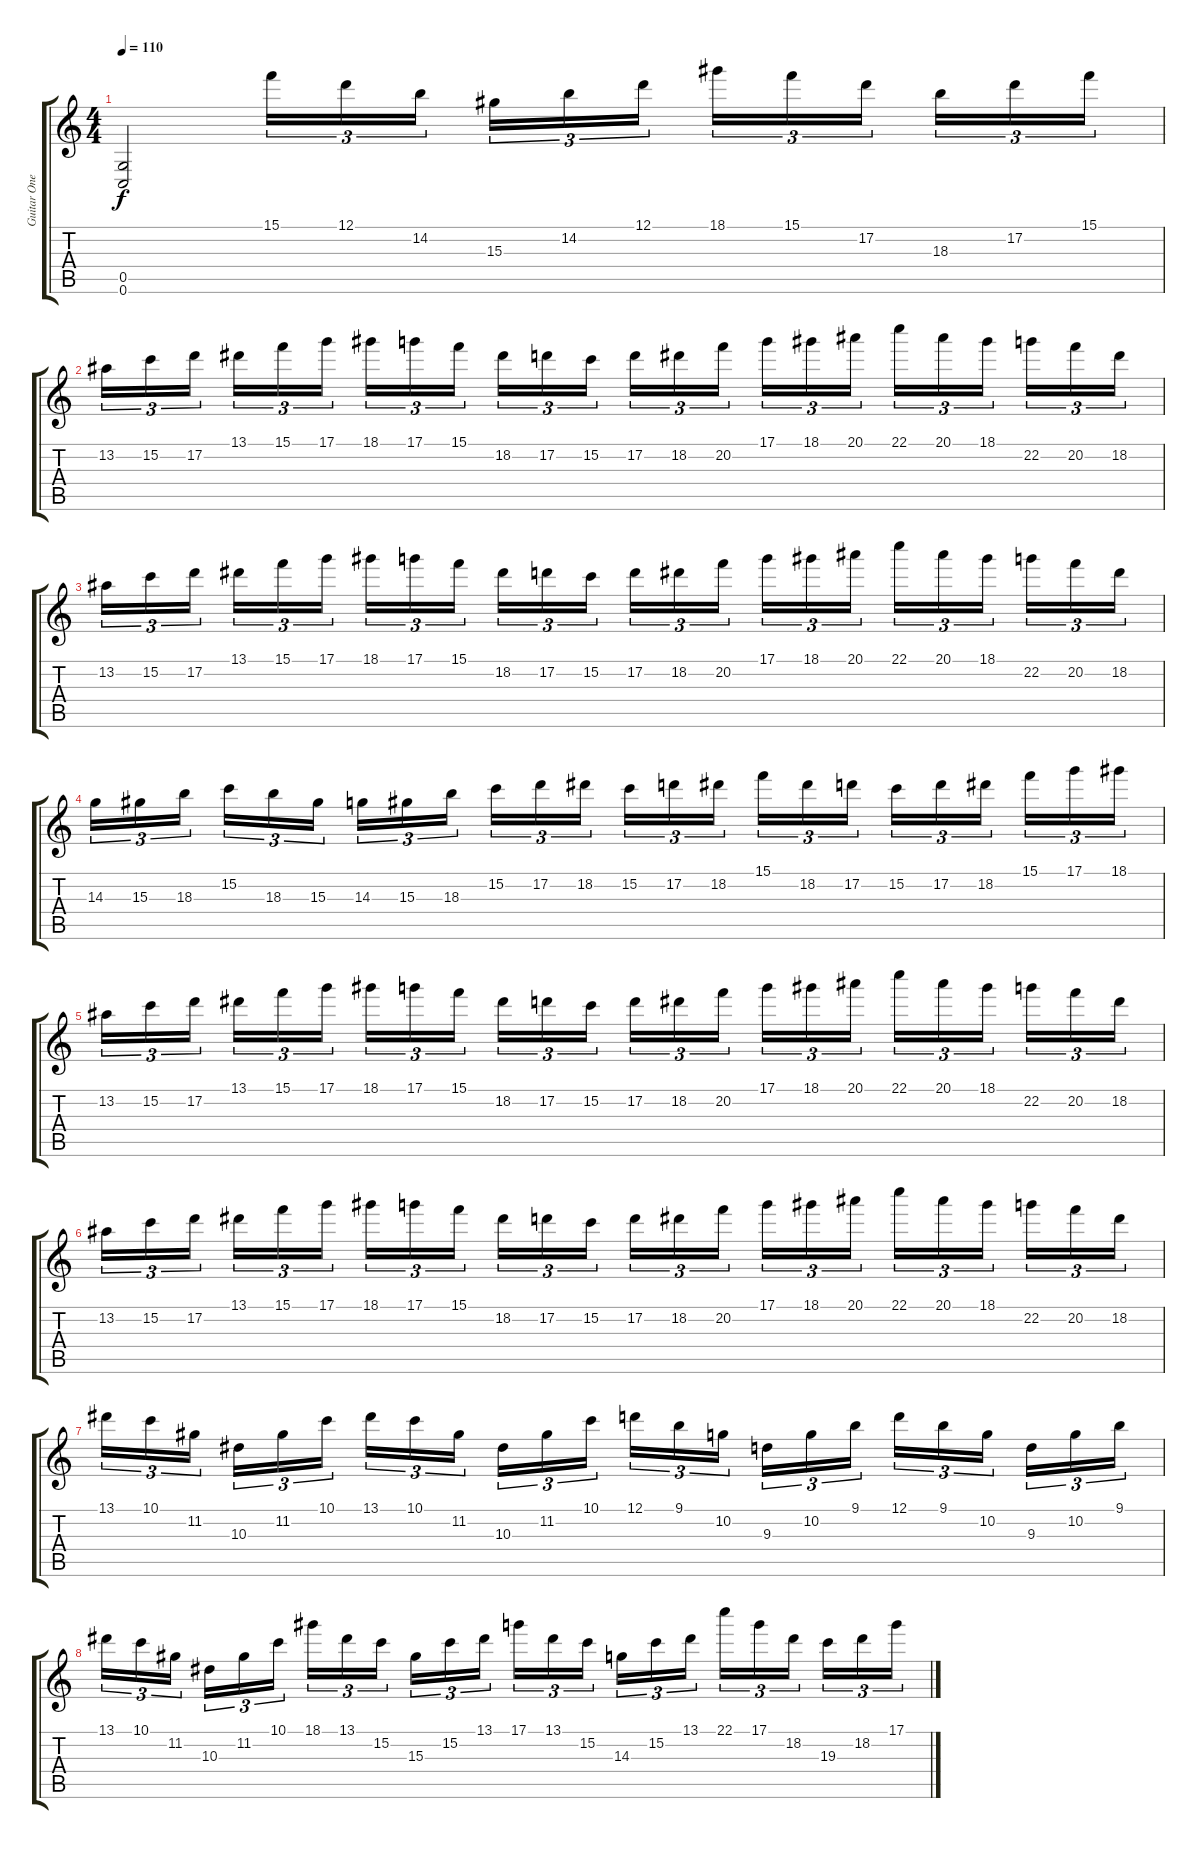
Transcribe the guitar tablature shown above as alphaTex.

\track ("Guitar One Right" "Guitar One") {instrument overdrivenguitar}
\staff {score tabs}
\tuning (D4 A3 F3 C3 G2 C2) {hide}
\ts (4 4)
\tempo 110
\clef g2
\ks c
(0.5 0.6).2{dy f} 15.1.16{tu (3 2)} 12.1.16{tu (3 2)} 14.2.16{tu (3 2)} 15.3.16{tu (3 2)} 14.2.16{tu (3 2)} 12.1.16{tu (3 2)} 18.1.16{tu (3 2)} 15.1.16{tu (3 2)} 17.2.16{tu (3 2)} 18.3.16{tu (3 2)} 17.2.16{tu (3 2)} 15.1.16{tu (3 2)} |
13.2.16{tu (3 2)} 15.2.16{tu (3 2)} 17.2.16{tu (3 2)} 13.1.16{tu (3 2)} 15.1.16{tu (3 2)} 17.1.16{tu (3 2)} 18.1.16{tu (3 2)} 17.1.16{tu (3 2)} 15.1.16{tu (3 2)} 18.2.16{tu (3 2)} 17.2.16{tu (3 2)} 15.2.16{tu (3 2)} 17.2.16{tu (3 2)} 18.2.16{tu (3 2)} 20.2.16{tu (3 2)} 17.1.16{tu (3 2)} 18.1.16{tu (3 2)} 20.1.16{tu (3 2)} 22.1.16{tu (3 2)} 20.1.16{tu (3 2)} 18.1.16{tu (3 2)} 22.2.16{tu (3 2)} 20.2.16{tu (3 2)} 18.2.16{tu (3 2)} |
13.2.16{tu (3 2)} 15.2.16{tu (3 2)} 17.2.16{tu (3 2)} 13.1.16{tu (3 2)} 15.1.16{tu (3 2)} 17.1.16{tu (3 2)} 18.1.16{tu (3 2)} 17.1.16{tu (3 2)} 15.1.16{tu (3 2)} 18.2.16{tu (3 2)} 17.2.16{tu (3 2)} 15.2.16{tu (3 2)} 17.2.16{tu (3 2)} 18.2.16{tu (3 2)} 20.2.16{tu (3 2)} 17.1.16{tu (3 2)} 18.1.16{tu (3 2)} 20.1.16{tu (3 2)} 22.1.16{tu (3 2)} 20.1.16{tu (3 2)} 18.1.16{tu (3 2)} 22.2.16{tu (3 2)} 20.2.16{tu (3 2)} 18.2.16{tu (3 2)} |
14.3.16{tu (3 2)} 15.3.16{tu (3 2)} 18.3.16{tu (3 2)} 15.2.16{tu (3 2)} 18.3.16{tu (3 2)} 15.3.16{tu (3 2)} 14.3.16{tu (3 2)} 15.3.16{tu (3 2)} 18.3.16{tu (3 2)} 15.2.16{tu (3 2)} 17.2.16{tu (3 2)} 18.2.16{tu (3 2)} 15.2.16{tu (3 2)} 17.2.16{tu (3 2)} 18.2.16{tu (3 2)} 15.1.16{tu (3 2)} 18.2.16{tu (3 2)} 17.2.16{tu (3 2)} 15.2.16{tu (3 2)} 17.2.16{tu (3 2)} 18.2.16{tu (3 2)} 15.1.16{tu (3 2)} 17.1.16{tu (3 2)} 18.1.16{tu (3 2)} |
13.2.16{tu (3 2)} 15.2.16{tu (3 2)} 17.2.16{tu (3 2)} 13.1.16{tu (3 2)} 15.1.16{tu (3 2)} 17.1.16{tu (3 2)} 18.1.16{tu (3 2)} 17.1.16{tu (3 2)} 15.1.16{tu (3 2)} 18.2.16{tu (3 2)} 17.2.16{tu (3 2)} 15.2.16{tu (3 2)} 17.2.16{tu (3 2)} 18.2.16{tu (3 2)} 20.2.16{tu (3 2)} 17.1.16{tu (3 2)} 18.1.16{tu (3 2)} 20.1.16{tu (3 2)} 22.1.16{tu (3 2)} 20.1.16{tu (3 2)} 18.1.16{tu (3 2)} 22.2.16{tu (3 2)} 20.2.16{tu (3 2)} 18.2.16{tu (3 2)} |
13.2.16{tu (3 2)} 15.2.16{tu (3 2)} 17.2.16{tu (3 2)} 13.1.16{tu (3 2)} 15.1.16{tu (3 2)} 17.1.16{tu (3 2)} 18.1.16{tu (3 2)} 17.1.16{tu (3 2)} 15.1.16{tu (3 2)} 18.2.16{tu (3 2)} 17.2.16{tu (3 2)} 15.2.16{tu (3 2)} 17.2.16{tu (3 2)} 18.2.16{tu (3 2)} 20.2.16{tu (3 2)} 17.1.16{tu (3 2)} 18.1.16{tu (3 2)} 20.1.16{tu (3 2)} 22.1.16{tu (3 2)} 20.1.16{tu (3 2)} 18.1.16{tu (3 2)} 22.2.16{tu (3 2)} 20.2.16{tu (3 2)} 18.2.16{tu (3 2)} |
13.1.16{tu (3 2)} 10.1.16{tu (3 2)} 11.2.16{tu (3 2)} 10.3.16{tu (3 2)} 11.2.16{tu (3 2)} 10.1.16{tu (3 2)} 13.1.16{tu (3 2)} 10.1.16{tu (3 2)} 11.2.16{tu (3 2)} 10.3.16{tu (3 2)} 11.2.16{tu (3 2)} 10.1.16{tu (3 2)} 12.1.16{tu (3 2)} 9.1.16{tu (3 2)} 10.2.16{tu (3 2)} 9.3.16{tu (3 2)} 10.2.16{tu (3 2)} 9.1.16{tu (3 2)} 12.1.16{tu (3 2)} 9.1.16{tu (3 2)} 10.2.16{tu (3 2)} 9.3.16{tu (3 2)} 10.2.16{tu (3 2)} 9.1.16{tu (3 2)} |
13.1.16{tu (3 2)} 10.1.16{tu (3 2)} 11.2.16{tu (3 2)} 10.3.16{tu (3 2)} 11.2.16{tu (3 2)} 10.1.16{tu (3 2)} 18.1.16{tu (3 2)} 13.1.16{tu (3 2)} 15.2.16{tu (3 2)} 15.3.16{tu (3 2)} 15.2.16{tu (3 2)} 13.1.16{tu (3 2)} 17.1.16{tu (3 2)} 13.1.16{tu (3 2)} 15.2.16{tu (3 2)} 14.3.16{tu (3 2)} 15.2.16{tu (3 2)} 13.1.16{tu (3 2)} 22.1.16{tu (3 2)} 17.1.16{tu (3 2)} 18.2.16{tu (3 2)} 19.3.16{tu (3 2)} 18.2.16{tu (3 2)} 17.1.16{tu (3 2)}
